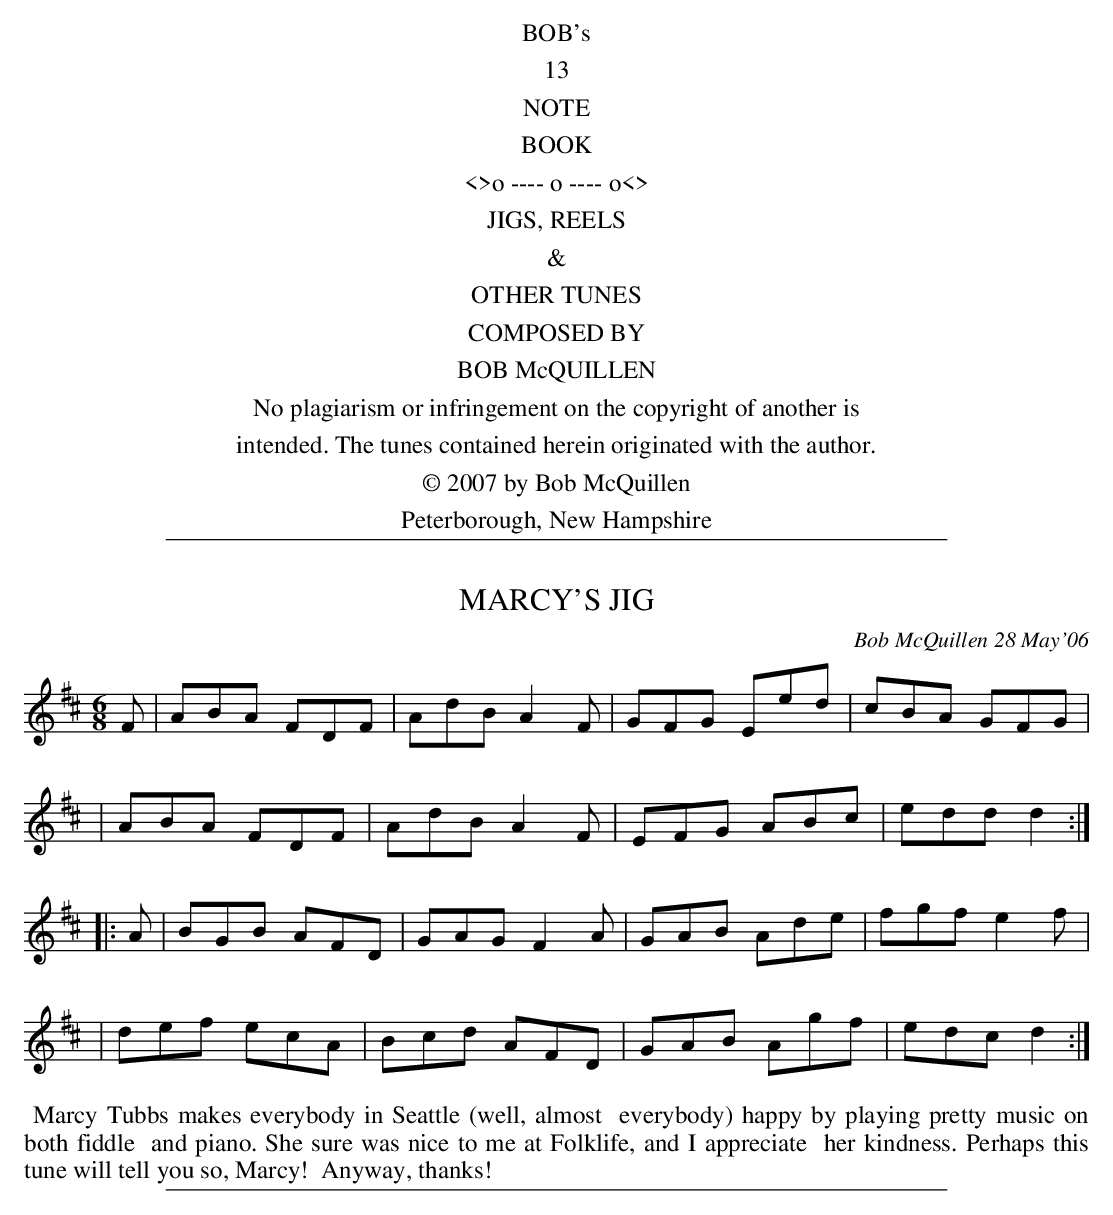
X:1
T: MARCY'S JIG
C: Bob McQuillen 28 May'06
M: 6/8
L: 1/8
K: D
F \
| ABA FDF | AdB A2F | GFG Eed | cBA GFG |
| ABA FDF | AdB A2F | EFG ABc | edd d2 :|
|: A \
| BGB AFD | GAG F2A | GAB Ade | fgf e2f |
| def ecA | Bcd AFD | GAB Agf | edc d2 :|
